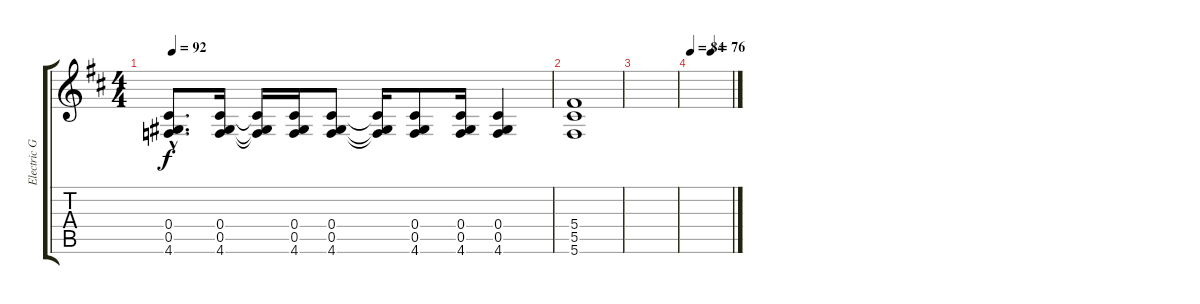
\track ("Electric Guitar 1" "Electric G") {instrument overdrivenguitar}
\staff {score tabs}
\tuning (Db4 B3 Gb3 Db3 Ab2 Db2) {hide}
\ts (4 4)
\tempo 92
\clef g2
\ks d
(0.4{hac} 0.5{hac} 4.6{hac}).8{d dy f} (0.4 0.5 4.6).16 (0.4{t} 0.5{t} 4.6{t}).16 (0.4 0.5 4.6).16 (0.4 0.5 4.6).8 (0.4{t} 0.5{t} 4.6{t}).16 (0.4 0.5 4.6).8 (0.4 0.5 4.6).16 (0.4 0.5 4.6).4 |
(5.4 5.5 5.6).1{volume 0} |
|
\tempo 84
\tempo (76 0.5)
